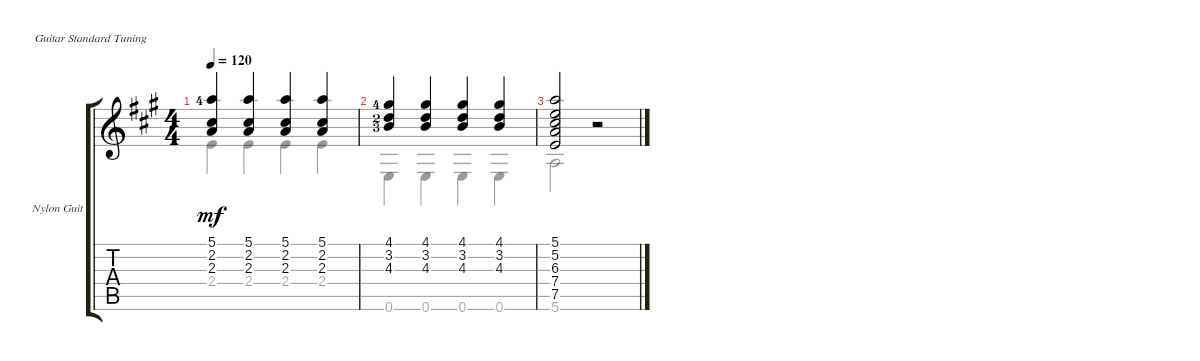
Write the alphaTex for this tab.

\defaultSystemsLayout 4
\bracketExtendMode groupsimilarinstruments
\firstSystemTrackNameOrientation horizontal
\otherSystemsTrackNameOrientation horizontal
\track ("Nylon Guitar" "Nylon Guit") {instrument acousticguitarsteel}
\staff {score tabs}
\tuning (E4 B3 G3 D3 A2 E2)
\voice
\ts (4 4)
\tempo 120
\clef g2
\ks a
(5.1{lf 5} 2.2 2.3).4{dy mf} (5.1 2.2 2.3).4 (5.1 2.2 2.3).4 (5.1 2.2 2.3).4 |
(4.1{lf 5} 3.2{lf 3} 4.3{lf 4}).4 (4.1 3.2 4.3).4 (4.1 3.2 4.3).4 (4.1 3.2 4.3).4 |
(7.5 5.1 5.2 6.3 7.4).2 r.2
\voice
\clef g2
\ottava regular
\simile none
\ks a
2.4.4{dy mf} 2.4.4 2.4.4 2.4.4 |
0.6.4 0.6.4 0.6.4 0.6.4 |
5.6.2
